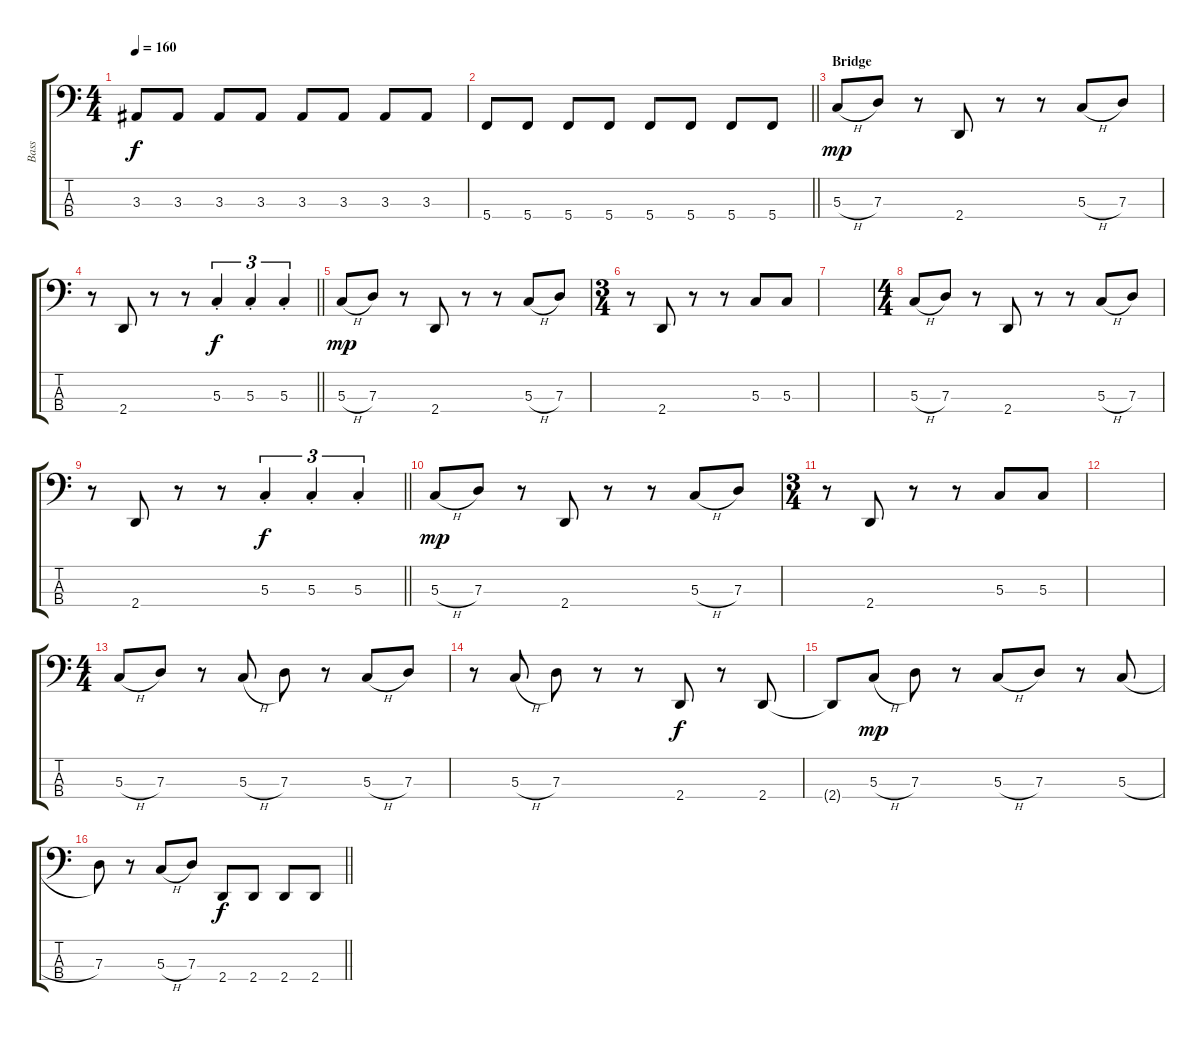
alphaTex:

\track ("Bass" "Bass") {instrument electricbassfinger}
\staff {score tabs}
\tuning (F2 C2 G1 C1) {hide}
\ts (4 4)
\tempo 160
\clef f4
\ks c
3.3.8{dy f} 3.3.8 3.3.8 3.3.8 3.3.8 3.3.8 3.3.8 3.3.8 |
\barLineRight lightlight
5.4.8 5.4.8 5.4.8 5.4.8 5.4.8 5.4.8 5.4.8 5.4.8 |
\section ("" "Bridge")
5.3{h}.8{dy mp} 7.3.8 r.8 2.4.8 r.8 r.8 5.3{h}.8 7.3.8 |
\barLineRight lightlight
r.8 2.4.8 r.8 r.8 5.3{st}.4{tu (3 2) dy f} 5.3{st}.4{tu (3 2)} 5.3{st}.4{tu (3 2)} |
5.3{h}.8{dy mp} 7.3.8 r.8 2.4.8 r.8 r.8 5.3{h}.8 7.3.8 |
\ts (3 4)
r.8 2.4.8 r.8 r.8 5.3.8 5.3.8 |
|
\ts (4 4)
5.3{h}.8 7.3.8 r.8 2.4.8 r.8 r.8 5.3{h}.8 7.3.8 |
\barLineRight lightlight
r.8 2.4.8 r.8 r.8 5.3{st}.4{tu (3 2) dy f} 5.3{st}.4{tu (3 2)} 5.3{st}.4{tu (3 2)} |
5.3{h}.8{dy mp} 7.3.8 r.8 2.4.8 r.8 r.8 5.3{h}.8 7.3.8 |
\ts (3 4)
r.8 2.4.8 r.8 r.8 5.3.8 5.3.8 |
|
\ts (4 4)
5.3{h}.8 7.3.8 r.8 5.3{h}.8 7.3.8 r.8 5.3{h}.8 7.3.8 |
r.8 5.3{h}.8 7.3.8 r.8 r.8 2.4.8{dy f} r.8 2.4.8 |
2.4{t}.8 5.3{h}.8{dy mp} 7.3.8 r.8 5.3{h}.8 7.3.8 r.8 5.3{h}.8 |
\barLineRight lightlight
7.3.8 r.8 5.3{h}.8 7.3.8 2.4.8{dy f} 2.4.8 2.4.8 2.4.8
